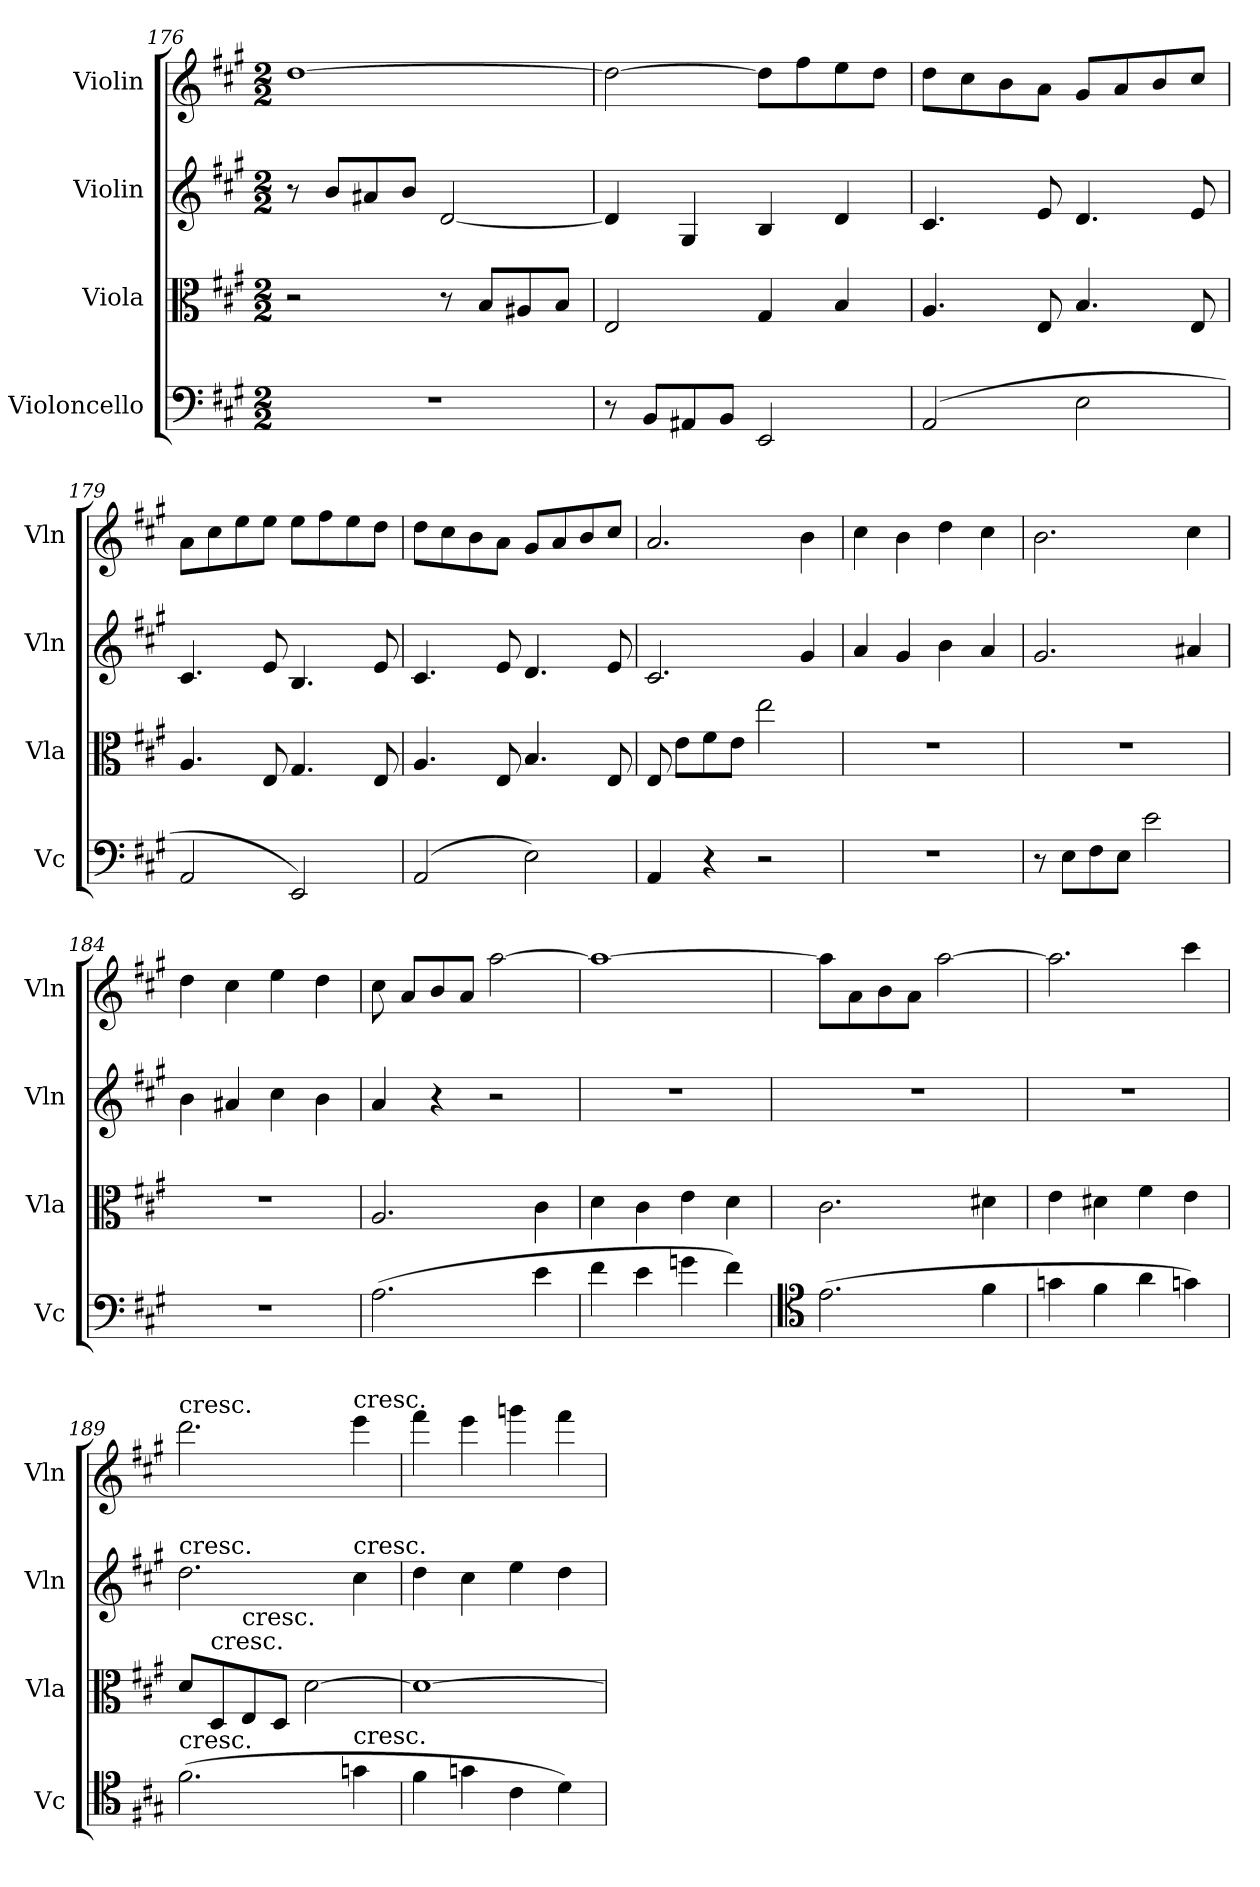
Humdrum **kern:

**kern	**kern	**kern	**kern
*part4	*part3	*part2	*part1
*staff4	*staff3	*staff2	*staff1
*I"Violoncello	*I"Viola	*I"Violin	*I"Violin
*I'Vc	*I'Vla	*I'Vln	*I'Vln
*clefF4	*clefC3	*clefG2	*clefG2
*k[f#c#g#]	*k[f#c#g#]	*k[f#c#g#]	*k[f#c#g#]
*A:	*A:	*A:	*A:
*M2/2	*M2/2	*M2/2	*M2/2
=176	=176	=176	=176
1r	2r	8r	[1dd
.	.	8b/L	.
.	.	8a#X/	.
.	.	8b/J	.
.	8r	[2d/	.
.	8B/L	.	.
.	8A#X/	.	.
.	8B/J	.	.
=177	=177	=177	=177
8r	2E/	4d/]	2dd\_
8BB/L	.	.	.
8AA#X/	.	4G#/	.
8BB/J	.	.	.
2EE/	4G#/	4B/	8dd\L]
.	.	.	8ff#\
.	4B/	4d/	8ee\
.	.	.	8dd\J
=178	=178	=178	=178
(2AA/	4.A/	4.c#/	8dd\L
.	.	.	8cc#\
.	.	.	8b\
.	8E/	8e/	8a\J
2E\	4.B/	4.d/	8g#/L
.	.	.	8a/
.	.	.	8b/
.	8E/	8e/	8cc#/J
=179	=179	=179	=179
2AA/	4.A/	4.c#/	8a\L
.	.	.	8cc#\
.	.	.	8ee\
.	8E/	8e/	8ee\J
2EE/)	4.G#/	4.B/	8ee\L
.	.	.	8ff#\
.	.	.	8ee\
.	8E/	8e/	8dd\J
=180	=180	=180	=180
(2AA/	4.A/	4.c#/	8dd\L
.	.	.	8cc#\
.	.	.	8b\
.	8E/	8e/	8a\J
2E\)	4.B/	4.d/	8g#/L
.	.	.	8a/
.	.	.	8b/
.	8E/	8e/	8cc#/J
=181	=181	=181	=181
4AA/	8E/	2.c#/	2.a/
.	8e\L	.	.
4r	8f#\	.	.
.	8e\J	.	.
2r	2ee\	.	.
.	.	4g#/	4b\
=182	=182	=182	=182
1r	1r	4a/	4cc#\
.	.	4g#/	4b\
.	.	4b\	4dd\
.	.	4a/	4cc#\
=183	=183	=183	=183
8r	1r	2.g#/	2.b\
8E\L	.	.	.
8F#\	.	.	.
8E\J	.	.	.
2e\	.	.	.
.	.	4a#X/	4cc#\
=184	=184	=184	=184
1r	1r	4b\	4dd\
.	.	4a#X/	4cc#\
.	.	4cc#\	4ee\
.	.	4b\	4dd\
=185	=185	=185	=185
(2.A\	2.A/	4a/	8cc#\
.	.	.	8a/L
.	.	4r	8b/
.	.	.	8a/J
.	.	2r	[2aa\
4e\	4c#\	.	.
=186	=186	=186	=186
4f#\	4d\	1r	1aa_
4e\	4c#\	.	.
4gn\	4e\	.	.
4f#\)	4d\	.	.
=187	=187	=187	=187
*clefC4	*	*	*
(2.e\	2.c#\	1r	8aa\L]
.	.	.	8a\
.	.	.	8b\
.	.	.	8a\J
.	.	.	[2aa\
4f#\	4d#X\	.	.
=188	=188	=188	=188
4gn\	4e\	1r	2.aa\]
4f#\	4d#X\	.	.
4a\	4f#\	.	.
4gn\)	4e\	.	4ccc#\
=189	=189	=189	=189
!	!	!	!LO:TX:t=cresc.
!	!	!LO:TX:t=cresc.	!
!LO:TX:t=cresc.	!	!	!
(2.f#\	8d/L	2.dd\	2.ddd\
!	!LO:TX:t=cresc.	!	!
.	8D/	.	.
!	!LO:TX:t=cresc.	!	!
.	8E/	.	.
.	8D/J	.	.
.	[2d\	.	.
!	!	!	!LO:TX:t=cresc.
!	!	!LO:TX:t=cresc.	!
!LO:TX:t=cresc.	!	!	!
4gn\	.	4cc#\	4eee\
=190	=190	=190	=190
4f#\	1d_	4dd\	4fff#\
4gn\	.	4cc#\	4eee\
4c#\	.	4ee\	4gggn\
4d\)	.	4dd\	4fff#\
=	=	=	=
*-	*-	*-	*-
